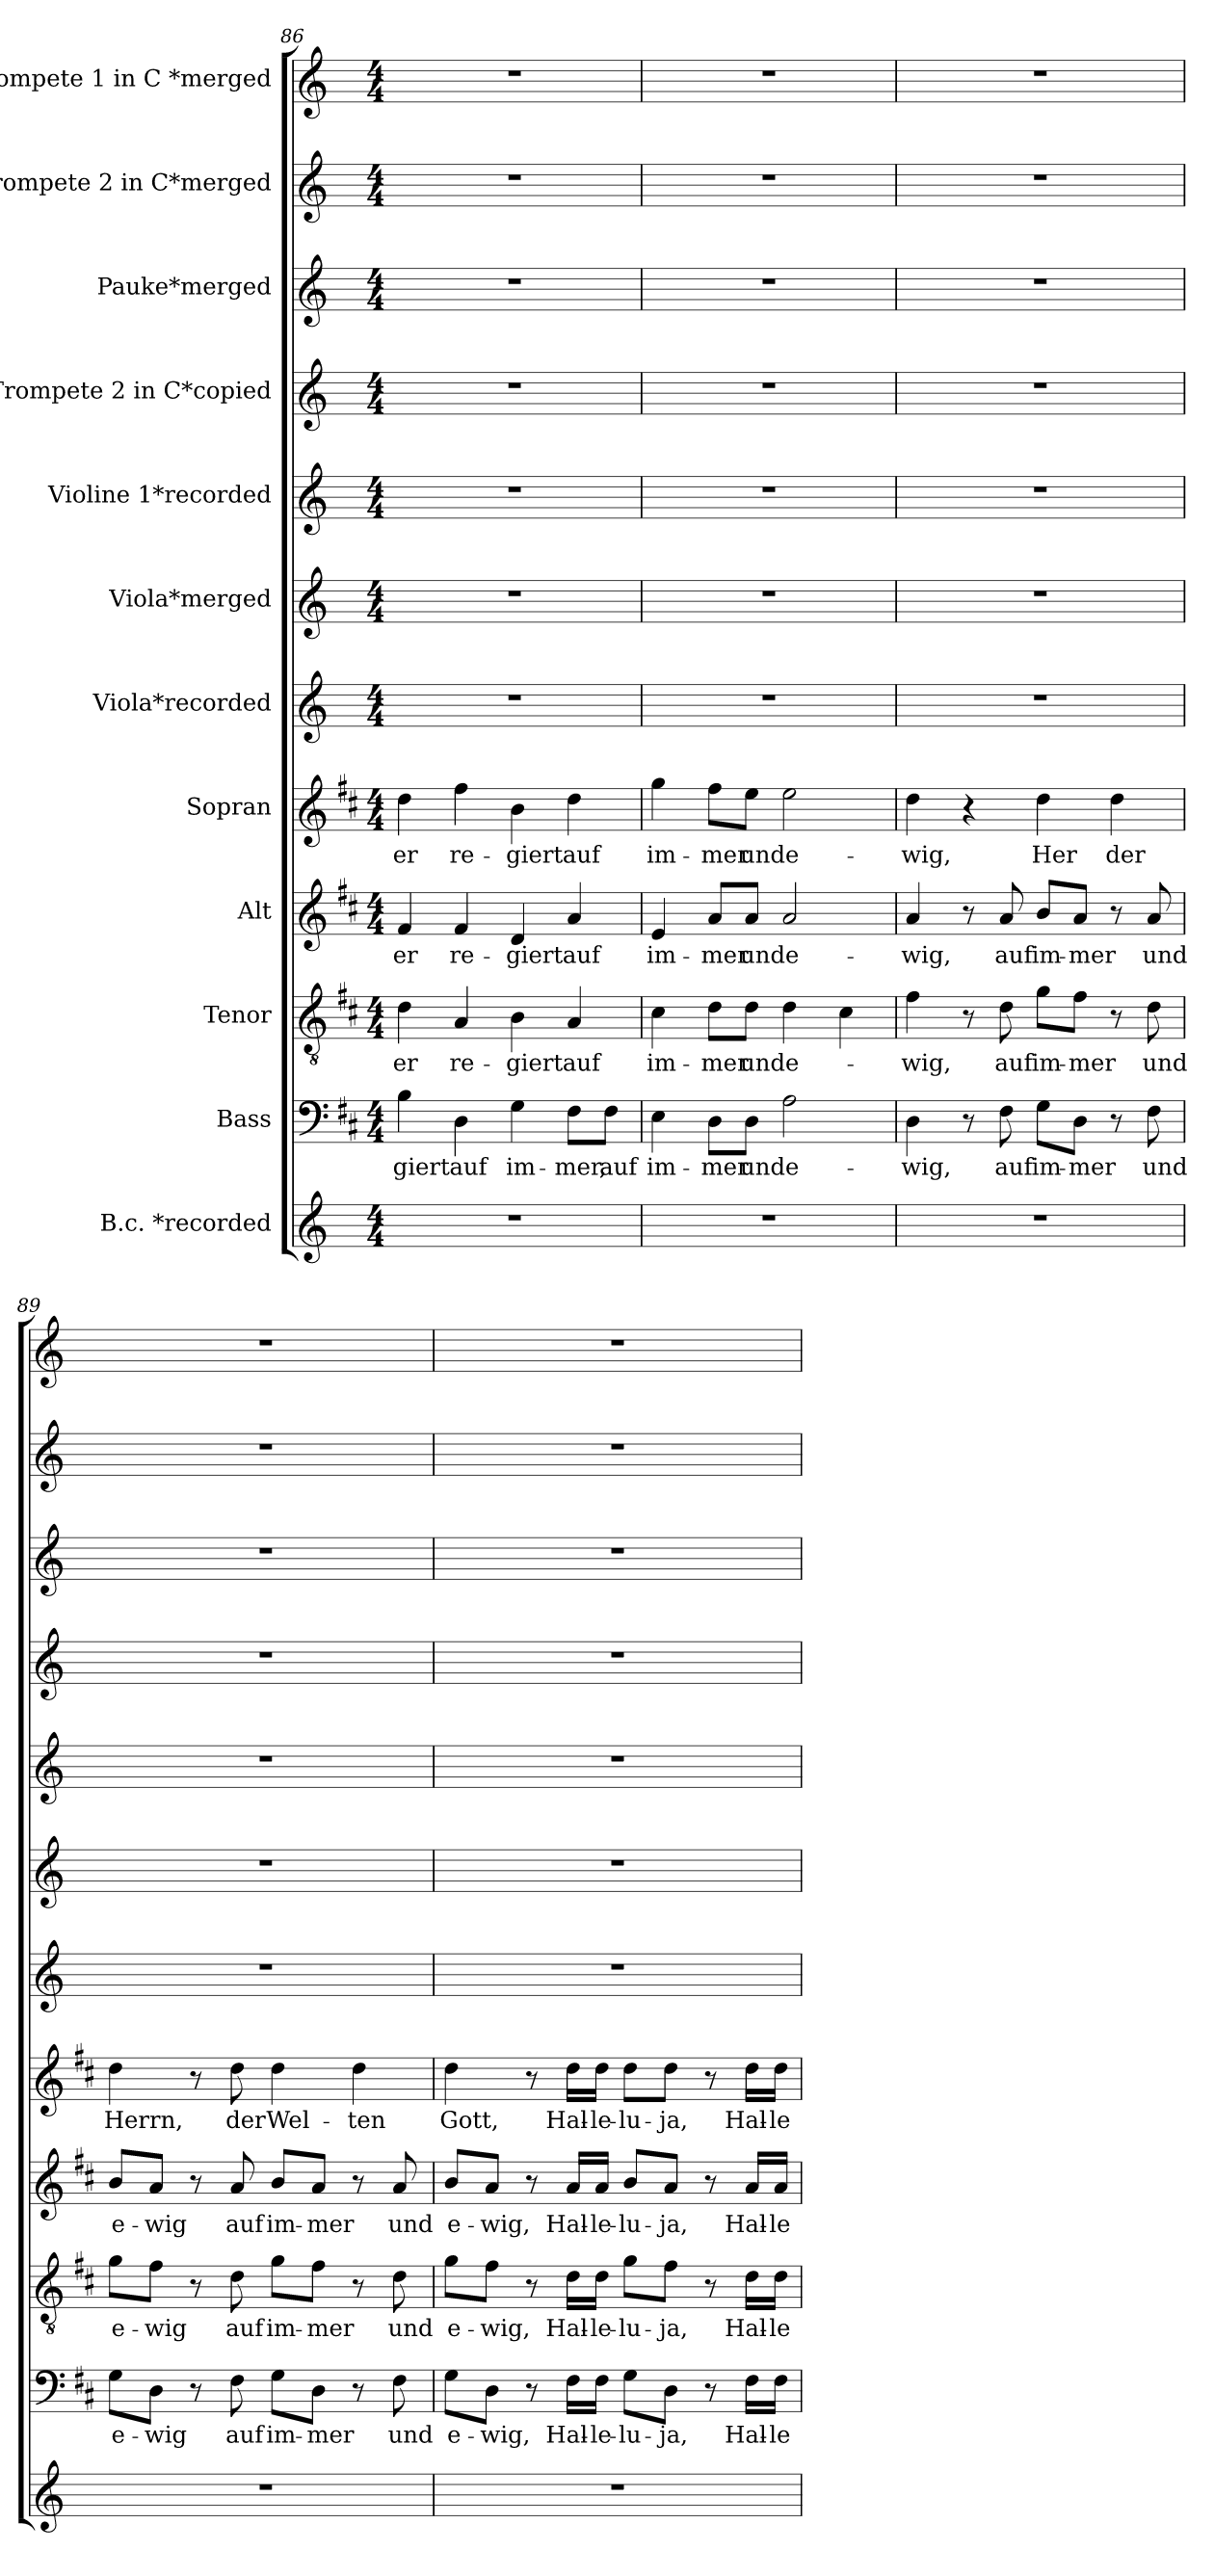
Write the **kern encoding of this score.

**kern	**kern	**text	**kern	**text	**kern	**text	**kern	**text	**kern	**kern	**kern	**kern	**kern	**kern	**kern
*part12	*part11	*part11	*part10	*part10	*part9	*part9	*part8	*part8	*part7	*part6	*part5	*part4	*part3	*part2	*part1
*staff12	*staff11	*staff11	*staff10	*staff10	*staff9	*staff9	*staff8	*staff8	*staff7	*staff6	*staff5	*staff4	*staff3	*staff2	*staff1
*I"B.c. *recorded	*I"Bass	*	*I"Tenor	*	*I"Alt	*	*I"Sopran	*	*I"Viola*recorded	*I"Viola*merged	*I"Violine 1*recorded	*I"Trompete 2 in C*copied	*I"Pauke*merged	*I"Trompete 2 in C*merged	*I"Trompete 1 in C *merged
*clefG2	*clefF4	*	*clefGv2	*	*clefG2	*	*clefG2	*	*clefG2	*clefG2	*clefG2	*clefG2	*clefG2	*clefG2	*clefG2
*k[]	*k[f#c#]	*	*k[f#c#]	*	*k[f#c#]	*	*k[f#c#]	*	*k[]	*k[]	*k[]	*k[]	*k[]	*k[]	*k[]
*C:	*D:	*	*D:	*	*D:	*	*D:	*	*C:	*C:	*C:	*C:	*C:	*C:	*C:
*M4/4	*M4/4	*	*M4/4	*	*M4/4	*	*M4/4	*	*M4/4	*M4/4	*M4/4	*M4/4	*M4/4	*M4/4	*M4/4
=86	=86	=86	=86	=86	=86	=86	=86	=86	=86	=86	=86	=86	=86	=86	=86
!	!	!LO:LY:b	!	!LO:LY:b	!	!LO:LY:b	!	!LO:LY:b	!	!	!	!	!	!	!
1r	4B\	-giert	4d\	er	4f#/	er	4dd\	er	1r	1r	1r	1r	1r	1r	1r
!	!	!LO:LY:b	!	!LO:LY:b	!	!LO:LY:b	!	!LO:LY:b	!	!	!	!	!	!	!
.	4D\	auf	4A/	re-	4f#/	re-	4ff#\	re-	.	.	.	.	.	.	.
!	!	!LO:LY:b	!	!LO:LY:b	!	!LO:LY:b	!	!LO:LY:b	!	!	!	!	!	!	!
.	4G\	im-	4B\	-giert	4d/	-giert	4b\	-giert	.	.	.	.	.	.	.
!	!	!LO:LY:b	!	!LO:LY:b	!	!LO:LY:b	!	!LO:LY:b	!	!	!	!	!	!	!
.	8F#\L	-mer,	4A/	auf	4a/	auf	4dd\	auf	.	.	.	.	.	.	.
!	!	!LO:LY:b	!	!	!	!	!	!	!	!	!	!	!	!	!
.	8F#\J	auf	.	.	.	.	.	.	.	.	.	.	.	.	.
=87	=87	=87	=87	=87	=87	=87	=87	=87	=87	=87	=87	=87	=87	=87	=87
!	!	!LO:LY:b	!	!LO:LY:b	!	!LO:LY:b	!	!LO:LY:b	!	!	!	!	!	!	!
1r	4E\	im-	4c#\	im-	4e/	im-	4gg\	im-	1r	1r	1r	1r	1r	1r	1r
!	!	!LO:LY:b	!	!LO:LY:b	!	!LO:LY:b	!	!LO:LY:b	!	!	!	!	!	!	!
.	8D\L	-mer	8d\L	-mer	8a/L	-mer	8ff#\L	-mer	.	.	.	.	.	.	.
!	!	!LO:LY:b	!	!LO:LY:b	!	!LO:LY:b	!	!LO:LY:b	!	!	!	!	!	!	!
.	8D\J	und	8d\J	und	8a/J	und	8ee\J	und	.	.	.	.	.	.	.
!	!	!LO:LY:b	!	!LO:LY:b	!	!LO:LY:b	!	!LO:LY:b	!	!	!	!	!	!	!
.	2A\	e-	4d\	e-	2a/	e-	2ee\	e-	.	.	.	.	.	.	.
.	.	.	4c#\	.	.	.	.	.	.	.	.	.	.	.	.
!!LO:LB:g=z
=88	=88	=88	=88	=88	=88	=88	=88	=88	=88	=88	=88	=88	=88	=88	=88
!	!	!LO:LY:b	!	!LO:LY:b	!	!LO:LY:b	!	!LO:LY:b	!	!	!	!	!	!	!
1r	4D\	-wig,	4f#\	-wig,	4a/	-wig,	4dd\	-wig,	1r	1r	1r	1r	1r	1r	1r
.	8r	.	8r	.	8r	.	4r	.	.	.	.	.	.	.	.
!	!	!LO:LY:b	!	!LO:LY:b	!	!LO:LY:b	!	!	!	!	!	!	!	!	!
.	8F#\	auf	8d\	auf	8a/	auf	.	.	.	.	.	.	.	.	.
!	!	!LO:LY:b	!	!LO:LY:b	!	!LO:LY:b	!	!LO:LY:b	!	!	!	!	!	!	!
.	8G\L	im-	8g\L	im-	8b/L	im-	4dd\	Her	.	.	.	.	.	.	.
!	!	!LO:LY:b	!	!LO:LY:b	!	!LO:LY:b	!	!	!	!	!	!	!	!	!
.	8D\J	-mer	8f#\J	-mer	8a/J	-mer	.	.	.	.	.	.	.	.	.
!	!	!	!	!	!	!	!	!LO:LY:b	!	!	!	!	!	!	!
.	8r	.	8r	.	8r	.	4dd\	der	.	.	.	.	.	.	.
!	!	!LO:LY:b	!	!LO:LY:b	!	!LO:LY:b	!	!	!	!	!	!	!	!	!
.	8F#\	und	8d\	und	8a/	und	.	.	.	.	.	.	.	.	.
=89	=89	=89	=89	=89	=89	=89	=89	=89	=89	=89	=89	=89	=89	=89	=89
!	!	!LO:LY:b	!	!LO:LY:b	!	!LO:LY:b	!	!LO:LY:b	!	!	!	!	!	!	!
1r	8G\L	e-	8g\L	e-	8b/L	e-	4dd\	Herrn,	1r	1r	1r	1r	1r	1r	1r
!	!	!LO:LY:b	!	!LO:LY:b	!	!LO:LY:b	!	!	!	!	!	!	!	!	!
.	8D\J	-wig	8f#\J	-wig	8a/J	-wig	.	.	.	.	.	.	.	.	.
.	8r	.	8r	.	8r	.	8r	.	.	.	.	.	.	.	.
!	!	!LO:LY:b	!	!LO:LY:b	!	!LO:LY:b	!	!LO:LY:b	!	!	!	!	!	!	!
.	8F#\	auf	8d\	auf	8a/	auf	8dd\	der	.	.	.	.	.	.	.
!	!	!LO:LY:b	!	!LO:LY:b	!	!LO:LY:b	!	!LO:LY:b	!	!	!	!	!	!	!
.	8G\L	im-	8g\L	im-	8b/L	im-	4dd\	Wel-	.	.	.	.	.	.	.
!	!	!LO:LY:b	!	!LO:LY:b	!	!LO:LY:b	!	!	!	!	!	!	!	!	!
.	8D\J	-mer	8f#\J	-mer	8a/J	-mer	.	.	.	.	.	.	.	.	.
!	!	!	!	!	!	!	!	!LO:LY:b	!	!	!	!	!	!	!
.	8r	.	8r	.	8r	.	4dd\	-ten	.	.	.	.	.	.	.
!	!	!LO:LY:b	!	!LO:LY:b	!	!LO:LY:b	!	!	!	!	!	!	!	!	!
.	8F#\	und	8d\	und	8a/	und	.	.	.	.	.	.	.	.	.
!!LO:LB:g=z
=90	=90	=90	=90	=90	=90	=90	=90	=90	=90	=90	=90	=90	=90	=90	=90
!	!	!LO:LY:b	!	!LO:LY:b	!	!LO:LY:b	!	!LO:LY:b	!	!	!	!	!	!	!
1r	8G\L	e-	8g\L	e-	8b/L	e-	4dd\	Gott,	1r	1r	1r	1r	1r	1r	1r
!	!	!LO:LY:b	!	!LO:LY:b	!	!LO:LY:b	!	!	!	!	!	!	!	!	!
.	8D\J	-wig,	8f#\J	-wig,	8a/J	-wig,	.	.	.	.	.	.	.	.	.
.	8r	.	8r	.	8r	.	8r	.	.	.	.	.	.	.	.
!	!	!LO:LY:b	!	!LO:LY:b	!	!LO:LY:b	!	!LO:LY:b	!	!	!	!	!	!	!
.	16F#\LL	Hal-	16d\LL	Hal-	16a/LL	Hal-	16dd\LL	Hal-	.	.	.	.	.	.	.
!	!	!LO:LY:b	!	!LO:LY:b	!	!LO:LY:b	!	!LO:LY:b	!	!	!	!	!	!	!
.	16F#\JJ	-le-	16d\JJ	-le-	16a/JJ	-le-	16dd\JJ	-le-	.	.	.	.	.	.	.
!	!	!LO:LY:b	!	!LO:LY:b	!	!LO:LY:b	!	!LO:LY:b	!	!	!	!	!	!	!
.	8G\L	-lu-	8g\L	-lu-	8b/L	-lu-	8dd\L	-lu-	.	.	.	.	.	.	.
!	!	!LO:LY:b	!	!LO:LY:b	!	!LO:LY:b	!	!LO:LY:b	!	!	!	!	!	!	!
.	8D\J	-ja,	8f#\J	-ja,	8a/J	-ja,	8dd\J	-ja,	.	.	.	.	.	.	.
.	8r	.	8r	.	8r	.	8r	.	.	.	.	.	.	.	.
!	!	!LO:LY:b	!	!LO:LY:b	!	!LO:LY:b	!	!LO:LY:b	!	!	!	!	!	!	!
.	16F#\LL	Hal-	16d\LL	Hal-	16a/LL	Hal-	16dd\LL	Hal-	.	.	.	.	.	.	.
!	!	!LO:LY:b	!	!LO:LY:b	!	!LO:LY:b	!	!LO:LY:b	!	!	!	!	!	!	!
.	16F#\JJ	-le-	16d\JJ	-le-	16a/JJ	-le-	16dd\JJ	-le-	.	.	.	.	.	.	.
=	=	=	=	=	=	=	=	=	=	=	=	=	=	=	=
*-	*-	*-	*-	*-	*-	*-	*-	*-	*-	*-	*-	*-	*-	*-	*-
